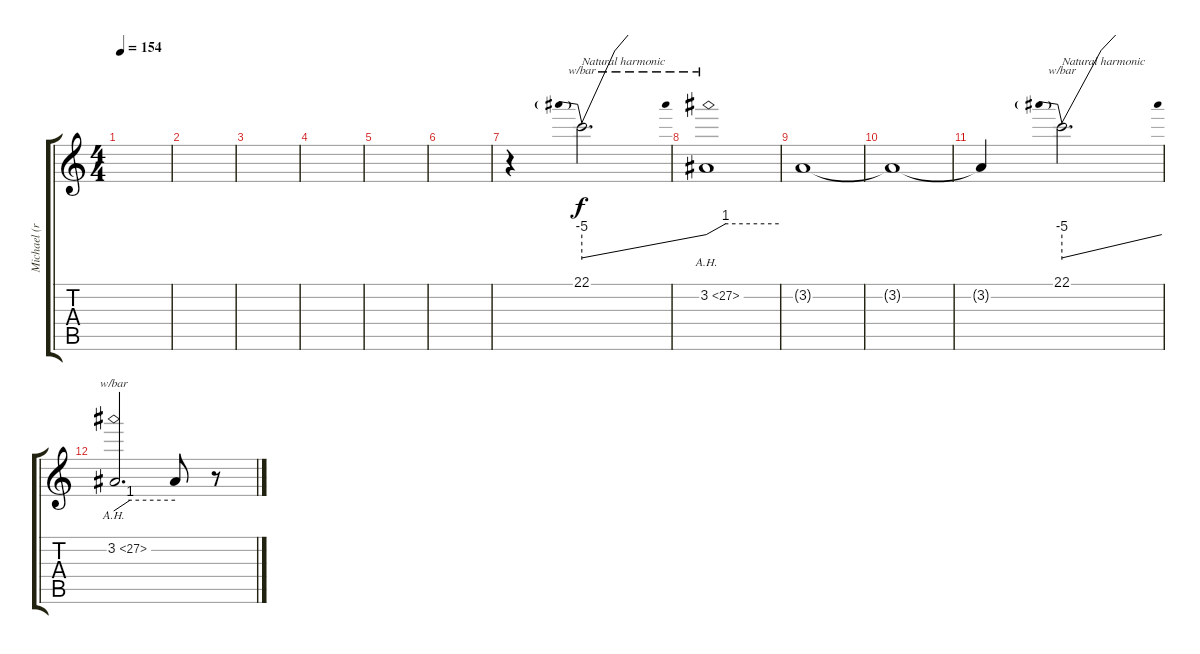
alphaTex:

\track ("Michael (right)" "Michael (r") {instrument overdrivenguitar}
\staff {score tabs}
\tuning (C4 G3 Eb3 Bb2 F2 C2) {hide}
\ts (4 4)
\tempo 154
\clef g2
\ks c
|
|
|
|
|
|
r.4 22.1.2{d tbe (predivedive default 0 -20 60 0) txt "Natural harmonic"} |
3.2{ah 24}.1{tbe (custom default 0 0 16 4 60 4)} |
3.2{t}.1 |
3.2{t}.1 |
3.2{t}.4 22.1.2{d tbe (predivedive default 0 -20 60 0) txt "Natural harmonic"} |
3.2{ah 24}.2{d tbe (custom default 0 0 16 4 60 4)} 3.2{t}.8{dy f} r.8
